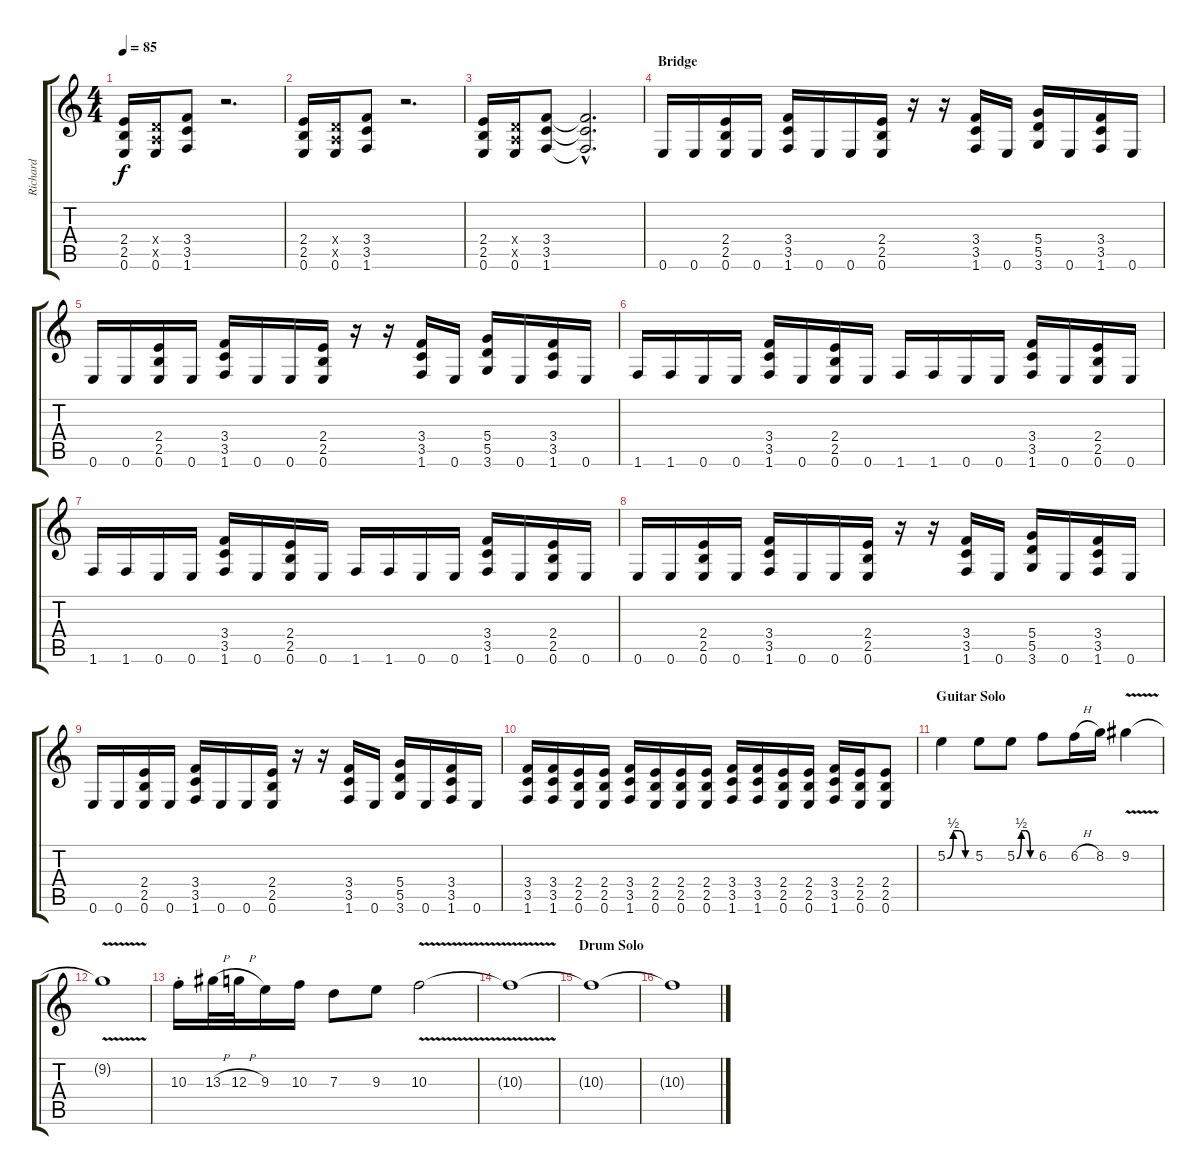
\track ("Richard" "Richard") {instrument distortionguitar}
\staff {score tabs}
\tuning (E4 B3 G3 D3 A2 E2) {hide}
\ts (4 4)
\tempo 85
\clef g2
\ks c
(2.4 2.5 0.6).16{dy f} (0.4{x} 0.5{x} 0.6).16 (3.4 3.5 1.6).8 r.2{d} |
(2.4 2.5 0.6).16 (0.4{x} 0.5{x} 0.6).16 (3.4 3.5 1.6).8 r.2{d} |
(2.4 2.5 0.6).16 (0.4{x} 0.5{x} 0.6).16 (3.4 3.5 1.6).8 (3.4{hac t} 3.5{hac t} 1.6{hac t}).2{d} |
\section ("" "Bridge")
0.6.16 0.6.16 (2.4 2.5 0.6).16 0.6.16 (3.4 3.5 1.6).16 0.6.16 0.6.16 (2.4 2.5 0.6).16 r.16 r.16 (3.4 3.5 1.6).16 0.6.16 (5.4 5.5 3.6).16 0.6.16 (3.4 3.5 1.6).16 0.6.16 |
0.6.16 0.6.16 (2.4 2.5 0.6).16 0.6.16 (3.4 3.5 1.6).16 0.6.16 0.6.16 (2.4 2.5 0.6).16 r.16 r.16 (3.4 3.5 1.6).16 0.6.16 (5.4 5.5 3.6).16 0.6.16 (3.4 3.5 1.6).16 0.6.16 |
1.6.16 1.6.16 0.6.16 0.6.16 (3.4 3.5 1.6).16 0.6.16 (2.4 2.5 0.6).16 0.6.16 1.6.16 1.6.16 0.6.16 0.6.16 (3.4 3.5 1.6).16 0.6.16 (2.4 2.5 0.6).16 0.6.16 |
1.6.16 1.6.16 0.6.16 0.6.16 (3.4 3.5 1.6).16 0.6.16 (2.4 2.5 0.6).16 0.6.16 1.6.16 1.6.16 0.6.16 0.6.16 (3.4 3.5 1.6).16 0.6.16 (2.4 2.5 0.6).16 0.6.16 |
0.6.16 0.6.16 (2.4 2.5 0.6).16 0.6.16 (3.4 3.5 1.6).16 0.6.16 0.6.16 (2.4 2.5 0.6).16 r.16 r.16 (3.4 3.5 1.6).16 0.6.16 (5.4 5.5 3.6).16 0.6.16 (3.4 3.5 1.6).16 0.6.16 |
0.6.16 0.6.16 (2.4 2.5 0.6).16 0.6.16 (3.4 3.5 1.6).16 0.6.16 0.6.16 (2.4 2.5 0.6).16 r.16 r.16 (3.4 3.5 1.6).16 0.6.16 (5.4 5.5 3.6).16 0.6.16 (3.4 3.5 1.6).16 0.6.16 |
(3.4 3.5 1.6).16 (3.4 3.5 1.6).16 (2.4 2.5 0.6).16 (2.4 2.5 0.6).16 (3.4 3.5 1.6).16 (2.4 2.5 0.6).16 (2.4 2.5 0.6).16 (2.4 2.5 0.6).16 (3.4 3.5 1.6).16 (3.4 3.5 1.6).16 (2.4 2.5 0.6).16 (2.4 2.5 0.6).16 (3.4 3.5 1.6).16 (2.4 2.5 0.6).16 (2.4 2.5 0.6).8 |
\section ("" "Guitar Solo")
5.2{be (custom 0 0 15 2 30 2 45 0 60 0)}.4{volume 13} 5.2.8 5.2{be (custom 0 0 15 2 30 2 45 0 60 0)}.8 6.2.8 6.2{h}.16 8.2.16 9.2{v}.4 |
9.2{t}.1 |
10.3{st}.16 13.3{h}.32 12.3{h}.32 9.3.16 10.3.16 7.3.8 9.3.8 10.3{v}.2 |
10.3{t}.1 |
\section ("" "Drum Solo")
10.3{t}.1{volume 0} |
10.3{t}.1
